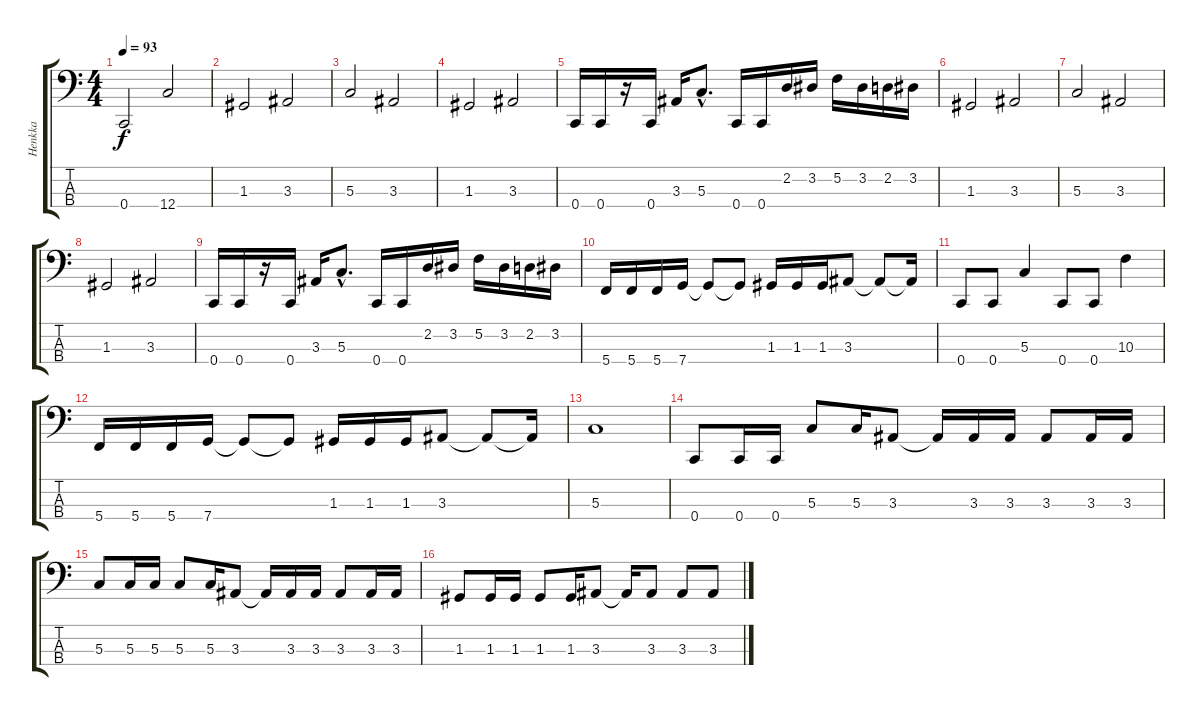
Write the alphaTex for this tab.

\track ("Henkka" "Henkka") {instrument electricbasspick}
\staff {score tabs}
\tuning (F2 C2 G1 C1) {hide}
\ts (4 4)
\tempo 93
\clef f4
\ks c
0.4.2{dy f} 12.4.2 |
1.3.2 3.3.2 |
5.3.2 3.3.2 |
1.3.2 3.3.2 |
0.4.16 0.4.16 r.16 0.4.16 3.3.16 5.3{hac}.8{d} 0.4.16 0.4.16 2.2.16 3.2.16 5.2.16 3.2.16 2.2.16 3.2.16 |
1.3.2 3.3.2 |
5.3.2 3.3.2 |
1.3.2 3.3.2 |
0.4.16 0.4.16 r.16 0.4.16 3.3.16 5.3{hac}.8{d} 0.4.16 0.4.16 2.2.16 3.2.16 5.2.16 3.2.16 2.2.16 3.2.16 |
5.4.16 5.4.16 5.4.16 7.4.16 7.4{t}.8 7.4{t}.8 1.3.16 1.3.16 1.3.16 3.3.8 3.3{t}.8 3.3{t}.16 |
0.4.8 0.4.8 5.3.4 0.4.8 0.4.8 10.3.4 |
5.4.16 5.4.16 5.4.16 7.4.16 7.4{t}.8 7.4{t}.8 1.3.16 1.3.16 1.3.16 3.3.8 3.3{t}.8 3.3{t}.16 |
5.3.1 |
0.4.8 0.4.16 0.4.16 5.3.8 5.3.16 3.3.8 3.3{t}.16 3.3.16 3.3.16 3.3.8 3.3.16 3.3.16 |
5.3.8 5.3.16 5.3.16 5.3.8 5.3.16 3.3.8 3.3{t}.16 3.3.16 3.3.16 3.3.8 3.3.16 3.3.16 |
1.3.8 1.3.16 1.3.16 1.3.8 1.3.16 3.3.8 3.3{t}.16 3.3.8 3.3.8 3.3.8
